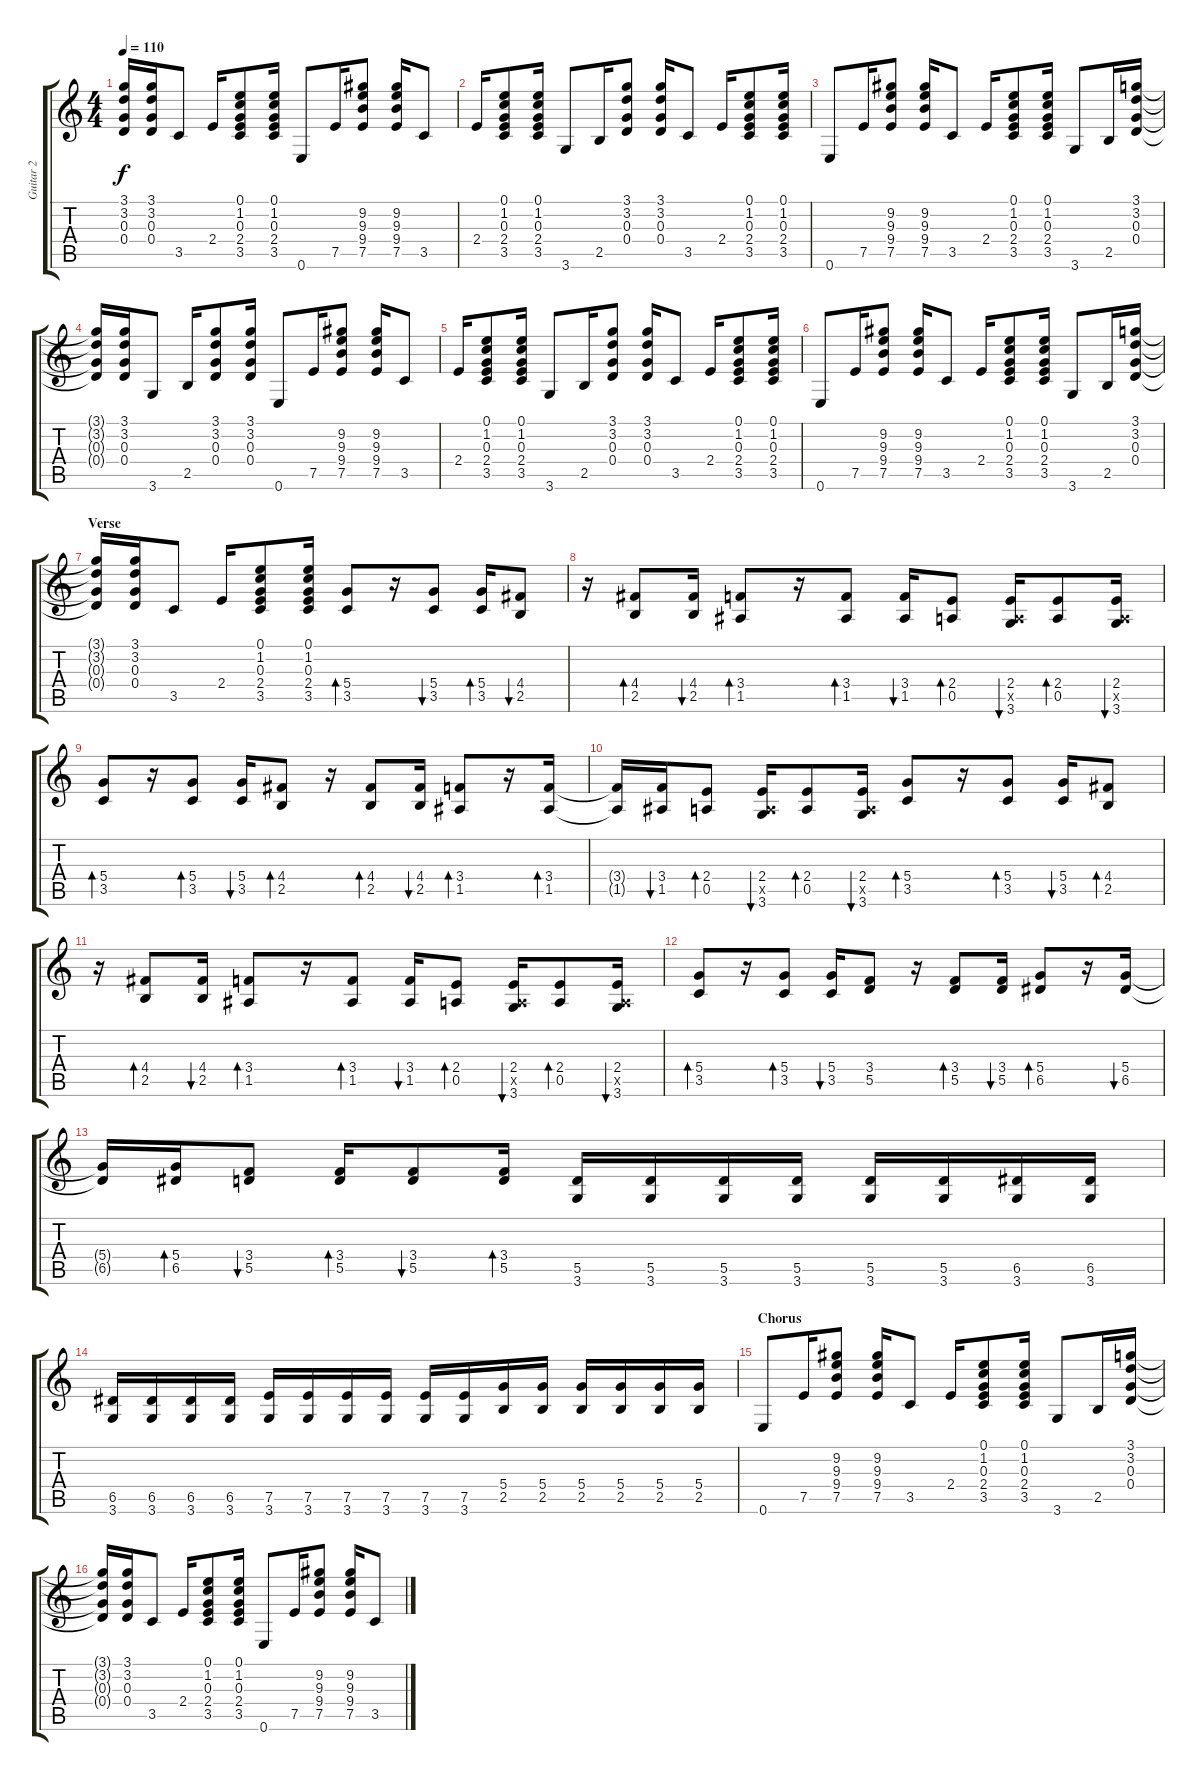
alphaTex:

\track ("Guitar 2" "Guitar 2") {instrument overdrivenguitar}
\staff {score tabs}
\tuning (E4 B3 G3 D3 A2 E2) {hide}
\ts (4 4)
\tempo 110
\clef g2
\ks c
(3.1{t} 3.2{t} 0.3{t} 0.4{t}).16{dy f} (3.1 3.2 0.3 0.4).16 3.5.8 2.4.16 (0.1 1.2 0.3 2.4 3.5).8 (0.1 1.2 0.3 2.4 3.5).16 0.6.8 7.5.16 (9.2 9.3 9.4 7.5).8 (9.2 9.3 9.4 7.5).16 3.5.8 |
2.4.16 (0.1 1.2 0.3 2.4 3.5).8 (0.1 1.2 0.3 2.4 3.5).16 3.6.8 2.5.16 (3.1 3.2 0.3 0.4).8 (3.1 3.2 0.3 0.4).16 3.5.8 2.4.16 (0.1 1.2 0.3 2.4 3.5).8 (0.1 1.2 0.3 2.4 3.5).16 |
0.6.8 7.5.16 (9.2 9.3 9.4 7.5).8 (9.2 9.3 9.4 7.5).16 3.5.8 2.4.16 (0.1 1.2 0.3 2.4 3.5).8 (0.1 1.2 0.3 2.4 3.5).16 3.6.8 2.5.16 (3.1 3.2 0.3 0.4).16 |
(3.1{t} 3.2{t} 0.3{t} 0.4{t}).16 (3.1 3.2 0.3 0.4).16 3.6.8 2.5.16 (3.1 3.2 0.3 0.4).8 (3.1 3.2 0.3 0.4).16 0.6.8 7.5.16 (9.2 9.3 9.4 7.5).8 (9.2 9.3 9.4 7.5).16 3.5.8 |
2.4.16 (0.1 1.2 0.3 2.4 3.5).8 (0.1 1.2 0.3 2.4 3.5).16 3.6.8 2.5.16 (3.1 3.2 0.3 0.4).8 (3.1 3.2 0.3 0.4).16 3.5.8 2.4.16 (0.1 1.2 0.3 2.4 3.5).8 (0.1 1.2 0.3 2.4 3.5).16 |
0.6.8 7.5.16 (9.2 9.3 9.4 7.5).8 (9.2 9.3 9.4 7.5).16 3.5.8 2.4.16 (0.1 1.2 0.3 2.4 3.5).8 (0.1 1.2 0.3 2.4 3.5).16 3.6.8 2.5.16 (3.1 3.2 0.3 0.4).16 |
\section ("" "Verse")
(3.1{t} 3.2{t} 0.3{t} 0.4{t}).16 (3.1 3.2 0.3 0.4).16 3.5.8 2.4.16 (0.1 1.2 0.3 2.4 3.5).8 (0.1 1.2 0.3 2.4 3.5).16 (5.4 3.5).8{bd 60 volume 13 instrument electricguitarjazz} r.16 (5.4 3.5).8{bu 60} (5.4 3.5).16{bd 60} (4.4 2.5).8{bu 60} |
r.16 (4.4 2.5).8{bd 480} (4.4 2.5).16{bu 480} (3.4 1.5).8{bd 480} r.16 (3.4 1.5).8{bd 480} (3.4 1.5).16{bu 480} (2.4 0.5).8{bd 480} (2.4 0.5{x} 3.6).16{bu 480} (2.4 0.5).8{bd 480} (2.4 0.5{x} 3.6).16{bu 480} |
(5.4 3.5).8{bd 480} r.16 (5.4 3.5).8{bd 480} (5.4 3.5).16{bu 480} (4.4 2.5).8{bd 480} r.16 (4.4 2.5).8{bd 480} (4.4 2.5).16{bu 480} (3.4 1.5).8{bd 480} r.16 (3.4 1.5).16{bd 480} |
(3.4{t} 1.5{t}).16 (3.4 1.5).16{bu 480} (2.4 0.5).8{bd 480} (2.4 0.5{x} 3.6).16{bu 480} (2.4 0.5).8{bd 480} (2.4 0.5{x} 3.6).16{bu 480} (5.4 3.5).8{bd 480} r.16 (5.4 3.5).8{bd 480} (5.4 3.5).16{bu 480} (4.4 2.5).8{bd 480} |
r.16 (4.4 2.5).8{bd 480} (4.4 2.5).16{bu 480} (3.4 1.5).8{bd 480} r.16 (3.4 1.5).8{bd 480} (3.4 1.5).16{bu 480} (2.4 0.5).8{bd 480} (2.4 0.5{x} 3.6).16{bu 480} (2.4 0.5).8{bd 480} (2.4 0.5{x} 3.6).16{bu 480} |
(5.4 3.5).8{bd 480} r.16 (5.4 3.5).8{bd 480} (5.4 3.5).16{bu 480} (3.4 5.5).8 r.16 (3.4 5.5).8{bd 60} (3.4 5.5).16{bu 60} (5.4 6.5).8{bd 60} r.16 (5.4 6.5).16{bu 60} |
(5.4{t} 6.5{t}).16 (5.4 6.5).16{bd 60} (3.4 5.5).8{bu 60} (3.4 5.5).16{bd 60} (3.4 5.5).8{bu 60} (3.4 5.5).16{bd 60} (5.5 3.6).16{instrument overdrivenguitar} (5.5 3.6).16 (5.5 3.6).16 (5.5 3.6).16 (5.5 3.6).16 (5.5 3.6).16 (6.5 3.6).16 (6.5 3.6).16 |
(6.5 3.6).16 (6.5 3.6).16 (6.5 3.6).16 (6.5 3.6).16 (7.5 3.6).16 (7.5 3.6).16 (7.5 3.6).16 (7.5 3.6).16 (7.5 3.6).16 (7.5 3.6).16 (5.4 2.5).16 (5.4 2.5).16 (5.4 2.5).16 (5.4 2.5).16 (5.4 2.5).16 (5.4 2.5).16 |
\section ("" "Chorus")
0.6.8{volume 13 instrument acousticguitarnylon} 7.5.16 (9.2 9.3 9.4 7.5).8 (9.2 9.3 9.4 7.5).16 3.5.8 2.4.16 (0.1 1.2 0.3 2.4 3.5).8 (0.1 1.2 0.3 2.4 3.5).16 3.6.8 2.5.16 (3.1 3.2 0.3 0.4).16 |
(3.1{t} 3.2{t} 0.3{t} 0.4{t}).16 (3.1 3.2 0.3 0.4).16 3.5.8 2.4.16 (0.1 1.2 0.3 2.4 3.5).8 (0.1 1.2 0.3 2.4 3.5).16 0.6.8 7.5.16 (9.2 9.3 9.4 7.5).8 (9.2 9.3 9.4 7.5).16 3.5.8
